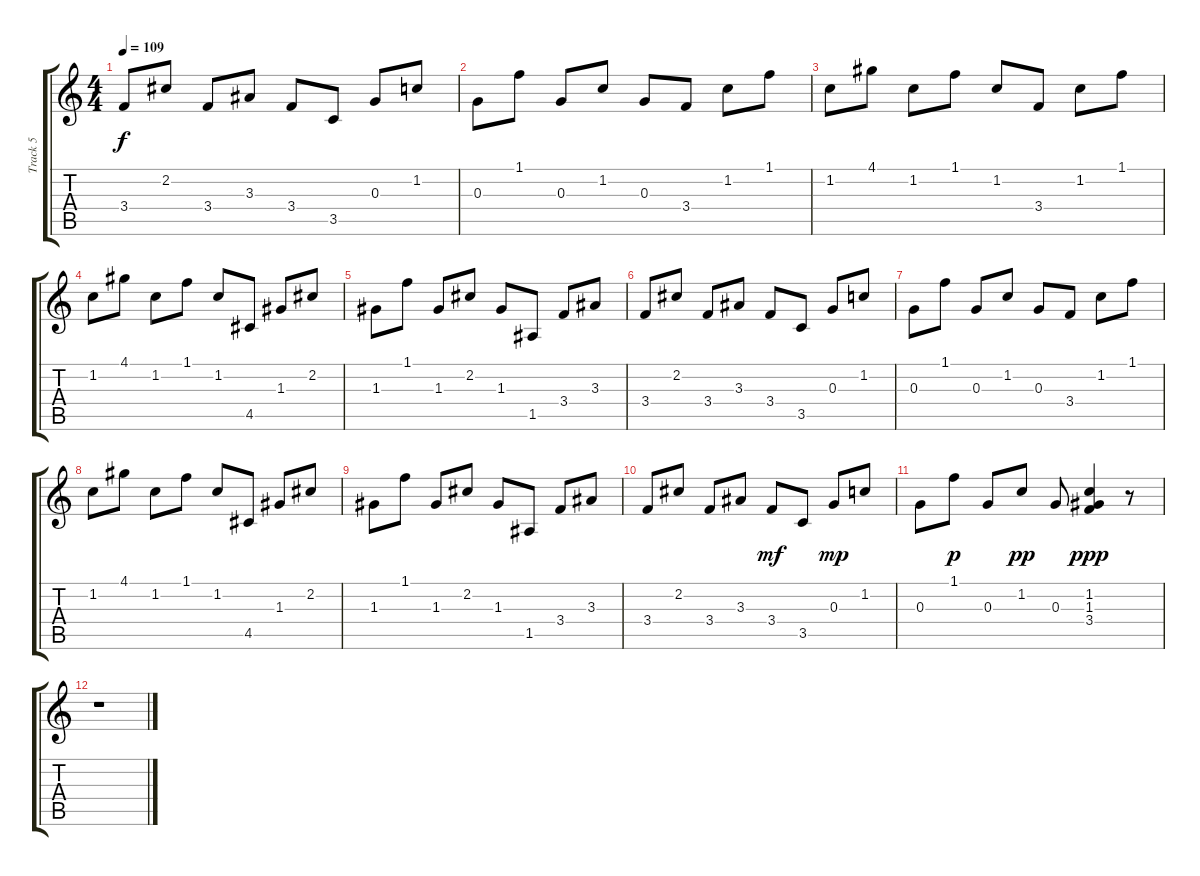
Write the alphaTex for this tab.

\track ("Track 5" "Track 5") {instrument acousticguitarsteel}
\staff {score tabs}
\tuning (E4 B3 G3 D3 A2 E2) {hide}
\ts (4 4)
\tempo 109
\clef g2
\ks c
3.4.8{dy f} 2.2.8 3.4.8 3.3.8 3.4.8 3.5.8 0.3.8 1.2.8 |
0.3.8 1.1.8 0.3.8 1.2.8 0.3.8 3.4.8 1.2.8 1.1.8 |
1.2.8 4.1.8 1.2.8 1.1.8 1.2.8 3.4.8 1.2.8 1.1.8 |
1.2.8 4.1.8 1.2.8 1.1.8 1.2.8 4.5.8 1.3.8 2.2.8 |
1.3.8 1.1.8 1.3.8 2.2.8 1.3.8 1.5.8 3.4.8 3.3.8 |
3.4.8 2.2.8 3.4.8 3.3.8 3.4.8 3.5.8 0.3.8 1.2.8 |
0.3.8 1.1.8 0.3.8 1.2.8 0.3.8 3.4.8 1.2.8 1.1.8 |
1.2.8 4.1.8 1.2.8 1.1.8 1.2.8 4.5.8 1.3.8 2.2.8 |
1.3.8 1.1.8 1.3.8 2.2.8 1.3.8 1.5.8 3.4.8 3.3.8 |
3.4.8 2.2.8 3.4.8 3.3.8 3.4.8{dy mf} 3.5.8 0.3.8{dy mp} 1.2.8 |
0.3.8 1.1.8{dy p} 0.3.8 1.2.8{dy pp} 0.3.8 (1.2 1.3 3.4).4{dy ppp} r.8 |
r.1
